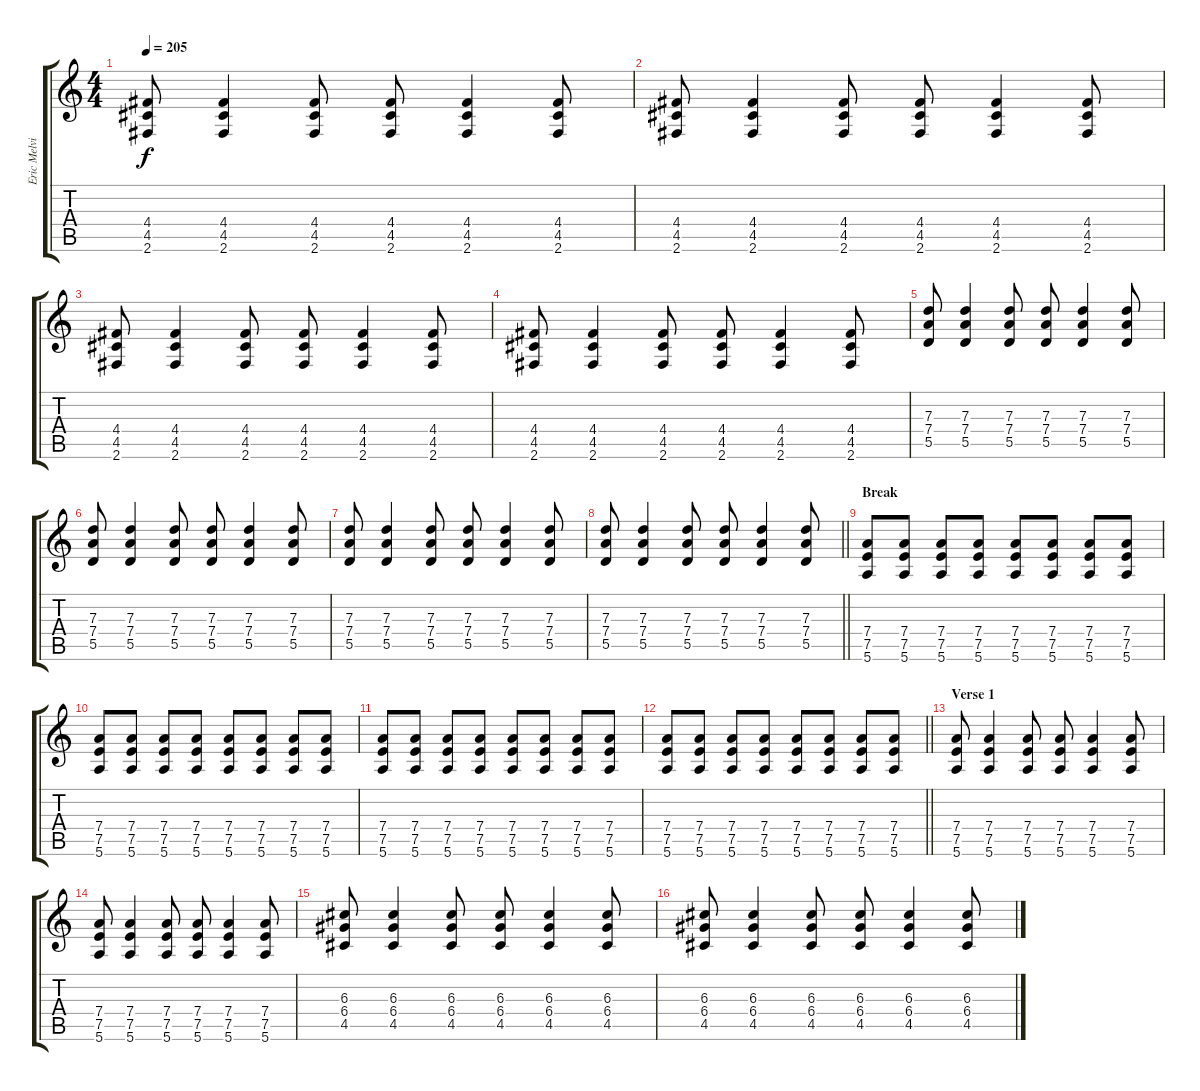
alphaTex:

\track ("Eric Melvin" "Eric Melvi") {instrument overdrivenguitar}
\staff {score tabs}
\tuning (E4 B3 G3 D3 A2 E2) {hide}
\ts (4 4)
\tempo 205
\clef g2
\ks c
(4.4 4.5 2.6).8{dy f} (4.4 4.5 2.6).4 (4.4 4.5 2.6).8 (4.4 4.5 2.6).8 (4.4 4.5 2.6).4 (4.4 4.5 2.6).8 |
(4.4 4.5 2.6).8 (4.4 4.5 2.6).4 (4.4 4.5 2.6).8 (4.4 4.5 2.6).8 (4.4 4.5 2.6).4 (4.4 4.5 2.6).8 |
(4.4 4.5 2.6).8 (4.4 4.5 2.6).4 (4.4 4.5 2.6).8 (4.4 4.5 2.6).8 (4.4 4.5 2.6).4 (4.4 4.5 2.6).8 |
(4.4 4.5 2.6).8 (4.4 4.5 2.6).4 (4.4 4.5 2.6).8 (4.4 4.5 2.6).8 (4.4 4.5 2.6).4 (4.4 4.5 2.6).8 |
(7.3 7.4 5.5).8 (7.3 7.4 5.5).4 (7.3 7.4 5.5).8 (7.3 7.4 5.5).8 (7.3 7.4 5.5).4 (7.3 7.4 5.5).8 |
(7.3 7.4 5.5).8 (7.3 7.4 5.5).4 (7.3 7.4 5.5).8 (7.3 7.4 5.5).8 (7.3 7.4 5.5).4 (7.3 7.4 5.5).8 |
(7.3 7.4 5.5).8 (7.3 7.4 5.5).4 (7.3 7.4 5.5).8 (7.3 7.4 5.5).8 (7.3 7.4 5.5).4 (7.3 7.4 5.5).8 |
\barLineRight lightlight
(7.3 7.4 5.5).8 (7.3 7.4 5.5).4 (7.3 7.4 5.5).8 (7.3 7.4 5.5).8 (7.3 7.4 5.5).4 (7.3 7.4 5.5).8 |
\section ("" "Break")
(7.4 7.5 5.6).8 (7.4 7.5 5.6).8 (7.4 7.5 5.6).8 (7.4 7.5 5.6).8 (7.4 7.5 5.6).8 (7.4 7.5 5.6).8 (7.4 7.5 5.6).8 (7.4 7.5 5.6).8 |
(7.4 7.5 5.6).8 (7.4 7.5 5.6).8 (7.4 7.5 5.6).8 (7.4 7.5 5.6).8 (7.4 7.5 5.6).8 (7.4 7.5 5.6).8 (7.4 7.5 5.6).8 (7.4 7.5 5.6).8 |
(7.4 7.5 5.6).8 (7.4 7.5 5.6).8 (7.4 7.5 5.6).8 (7.4 7.5 5.6).8 (7.4 7.5 5.6).8 (7.4 7.5 5.6).8 (7.4 7.5 5.6).8 (7.4 7.5 5.6).8 |
\barLineRight lightlight
(7.4 7.5 5.6).8 (7.4 7.5 5.6).8 (7.4 7.5 5.6).8 (7.4 7.5 5.6).8 (7.4 7.5 5.6).8 (7.4 7.5 5.6).8 (7.4 7.5 5.6).8 (7.4 7.5 5.6).8 |
\section ("" "Verse 1")
(7.4 7.5 5.6).8 (7.4 7.5 5.6).4 (7.4 7.5 5.6).8 (7.4 7.5 5.6).8 (7.4 7.5 5.6).4 (7.4 7.5 5.6).8 |
(7.4 7.5 5.6).8 (7.4 7.5 5.6).4 (7.4 7.5 5.6).8 (7.4 7.5 5.6).8 (7.4 7.5 5.6).4 (7.4 7.5 5.6).8 |
(6.3 6.4 4.5).8 (6.3 6.4 4.5).4 (6.3 6.4 4.5).8 (6.3 6.4 4.5).8 (6.3 6.4 4.5).4 (6.3 6.4 4.5).8 |
(6.3 6.4 4.5).8 (6.3 6.4 4.5).4 (6.3 6.4 4.5).8 (6.3 6.4 4.5).8 (6.3 6.4 4.5).4 (6.3 6.4 4.5).8
